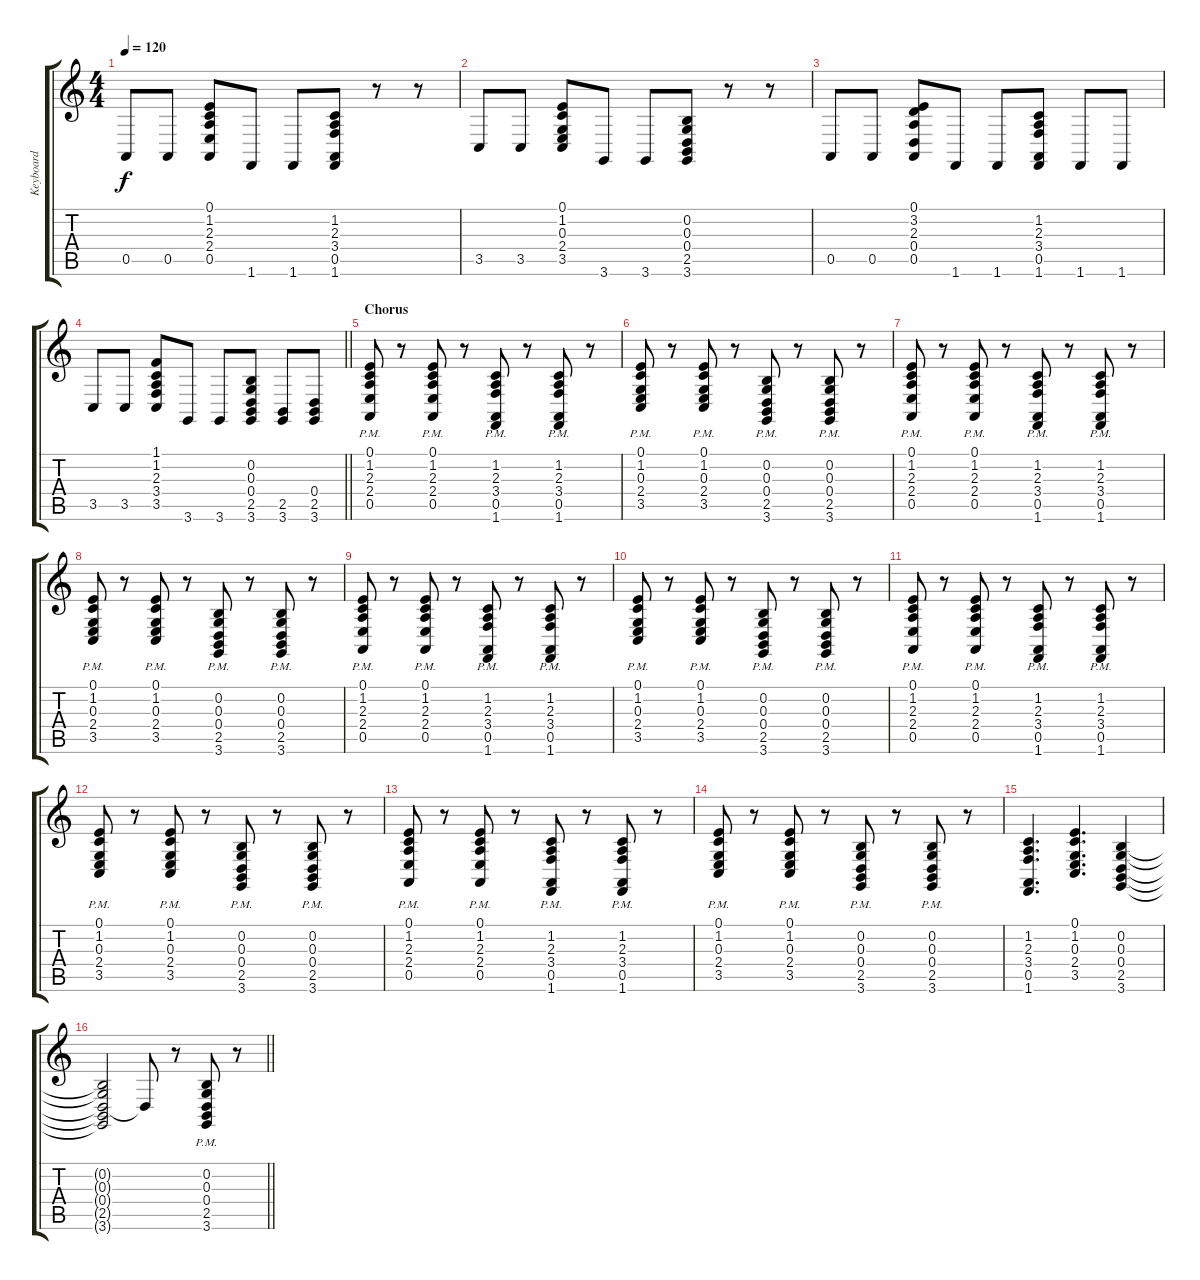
\track ("Keyboard" "Keyboard") {instrument stringensemble1}
\staff {score tabs}
\tuning (E4 B3 G3 D3 A2 E2) {hide}
\ts (4 4)
\tempo 120
\clef g2
\ks c
0.5.8{dy f} 0.5.8 (0.1 1.2 2.3 2.4 0.5).8 1.6.8 1.6.8 (1.2 2.3 3.4 0.5 1.6).8 r.8 r.8 |
3.5.8 3.5.8 (0.1 1.2 0.3 2.4 3.5).8 3.6.8 3.6.8 (0.2 0.3 0.4 2.5 3.6).8 r.8 r.8 |
0.5.8 0.5.8 (0.1 3.2 2.3 0.4 0.5).8 1.6.8 1.6.8 (1.2 2.3 3.4 0.5 1.6).8 1.6.8 1.6.8 |
\barLineRight lightlight
3.5.8 3.5.8 (1.1 1.2 2.3 3.4 3.5).8 3.6.8 3.6.8 (0.2 0.3 0.4 2.5 3.6).8 (2.5 3.6).8 (0.4 2.5 3.6).8 |
\section ("" "Chorus")
(0.1{pm} 1.2{pm} 2.3{pm} 2.4{pm} 0.5{pm}).8 r.8 (0.1{pm} 1.2{pm} 2.3{pm} 2.4{pm} 0.5{pm}).8 r.8 (1.2{pm} 2.3{pm} 3.4{pm} 0.5{pm} 1.6{pm}).8 r.8 (1.2{pm} 2.3{pm} 3.4{pm} 0.5{pm} 1.6{pm}).8 r.8 |
(0.1{pm} 1.2{pm} 0.3{pm} 2.4{pm} 3.5{pm}).8 r.8 (0.1{pm} 1.2{pm} 0.3{pm} 2.4{pm} 3.5{pm}).8 r.8 (0.2{pm} 0.3{pm} 0.4{pm} 2.5{pm} 3.6{pm}).8 r.8 (0.2{pm} 0.3{pm} 0.4{pm} 2.5{pm} 3.6{pm}).8 r.8 |
(0.1{pm} 1.2{pm} 2.3{pm} 2.4{pm} 0.5{pm}).8 r.8 (0.1{pm} 1.2{pm} 2.3{pm} 2.4{pm} 0.5{pm}).8 r.8 (1.2{pm} 2.3{pm} 3.4{pm} 0.5{pm} 1.6{pm}).8 r.8 (1.2{pm} 2.3{pm} 3.4{pm} 0.5{pm} 1.6{pm}).8 r.8 |
(0.1{pm} 1.2{pm} 0.3{pm} 2.4{pm} 3.5{pm}).8 r.8 (0.1{pm} 1.2{pm} 0.3{pm} 2.4{pm} 3.5{pm}).8 r.8 (0.2{pm} 0.3{pm} 0.4{pm} 2.5{pm} 3.6{pm}).8 r.8 (0.2{pm} 0.3{pm} 0.4{pm} 2.5{pm} 3.6{pm}).8 r.8 |
(0.1{pm} 1.2{pm} 2.3{pm} 2.4{pm} 0.5{pm}).8 r.8 (0.1{pm} 1.2{pm} 2.3{pm} 2.4{pm} 0.5{pm}).8 r.8 (1.2{pm} 2.3{pm} 3.4{pm} 0.5{pm} 1.6{pm}).8 r.8 (1.2{pm} 2.3{pm} 3.4{pm} 0.5{pm} 1.6{pm}).8 r.8 |
(0.1{pm} 1.2{pm} 0.3{pm} 2.4{pm} 3.5{pm}).8 r.8 (0.1{pm} 1.2{pm} 0.3{pm} 2.4{pm} 3.5{pm}).8 r.8 (0.2{pm} 0.3{pm} 0.4{pm} 2.5{pm} 3.6{pm}).8 r.8 (0.2{pm} 0.3{pm} 0.4{pm} 2.5{pm} 3.6{pm}).8 r.8 |
(0.1{pm} 1.2{pm} 2.3{pm} 2.4{pm} 0.5{pm}).8 r.8 (0.1{pm} 1.2{pm} 2.3{pm} 2.4{pm} 0.5{pm}).8 r.8 (1.2{pm} 2.3{pm} 3.4{pm} 0.5{pm} 1.6{pm}).8 r.8 (1.2{pm} 2.3{pm} 3.4{pm} 0.5{pm} 1.6{pm}).8 r.8 |
(0.1{pm} 1.2{pm} 0.3{pm} 2.4{pm} 3.5{pm}).8 r.8 (0.1{pm} 1.2{pm} 0.3{pm} 2.4{pm} 3.5{pm}).8 r.8 (0.2{pm} 0.3{pm} 0.4{pm} 2.5{pm} 3.6{pm}).8 r.8 (0.2{pm} 0.3{pm} 0.4{pm} 2.5{pm} 3.6{pm}).8 r.8 |
(0.1{pm} 1.2{pm} 2.3{pm} 2.4{pm} 0.5{pm}).8 r.8 (0.1{pm} 1.2{pm} 2.3{pm} 2.4{pm} 0.5{pm}).8 r.8 (1.2{pm} 2.3{pm} 3.4{pm} 0.5{pm} 1.6{pm}).8 r.8 (1.2{pm} 2.3{pm} 3.4{pm} 0.5{pm} 1.6{pm}).8 r.8 |
(0.1{pm} 1.2{pm} 0.3{pm} 2.4{pm} 3.5{pm}).8 r.8 (0.1{pm} 1.2{pm} 0.3{pm} 2.4{pm} 3.5{pm}).8 r.8 (0.2{pm} 0.3{pm} 0.4{pm} 2.5{pm} 3.6{pm}).8 r.8 (0.2{pm} 0.3{pm} 0.4{pm} 2.5{pm} 3.6{pm}).8 r.8 |
(1.2 2.3 3.4 0.5 1.6).4{d} (0.1 1.2 0.3 2.4 3.5).4{d} (0.2 0.3 0.4 2.5 3.6).4 |
\barLineRight lightlight
(0.2{t} 0.3{t} 0.4{t} 2.5{t} 3.6{t}).2 0.4{t}.8 r.8 (0.2{pm} 0.3{pm} 0.4{pm} 2.5{pm} 3.6{pm}).8 r.8
